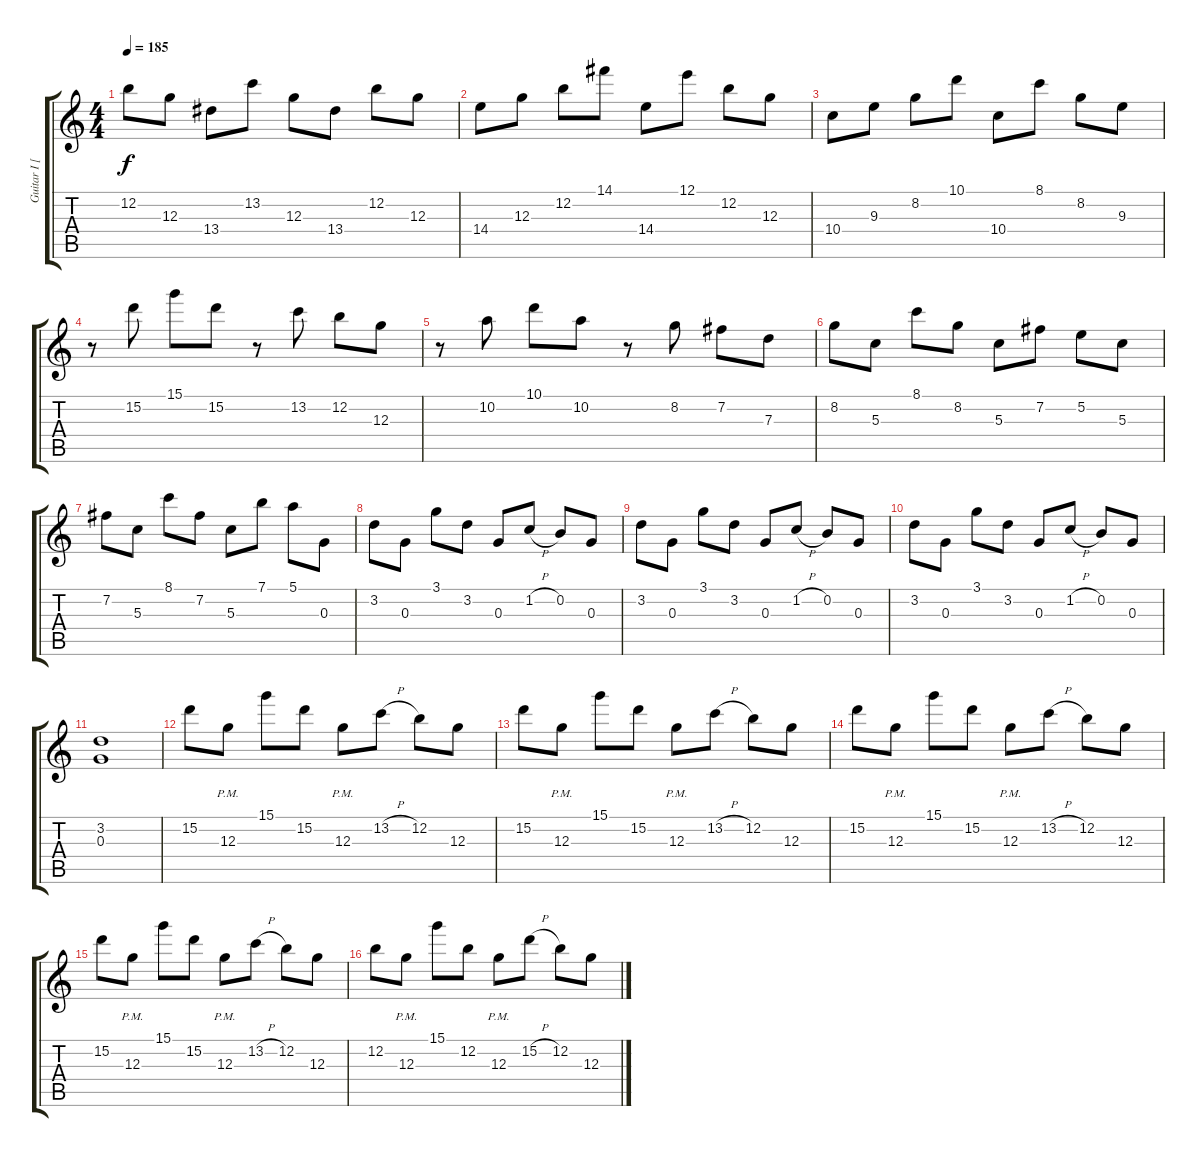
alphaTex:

\track ("Guitar I [Paul]" "Guitar I [") {instrument distortionguitar}
\staff {score tabs}
\tuning (E4 B3 G3 D3 A2 E2) {hide}
\ts (4 4)
\tempo 185
\clef g2
\ks c
12.2.8{dy f} 12.3.8 13.4.8 13.2.8 12.3.8 13.4.8 12.2.8 12.3.8 |
14.4.8 12.3.8 12.2.8 14.1.8 14.4.8 12.1.8 12.2.8 12.3.8 |
10.4.8 9.3.8 8.2.8 10.1.8 10.4.8 8.1.8 8.2.8 9.3.8 |
r.8 15.2.8 15.1.8 15.2.8 r.8 13.2.8 12.2.8 12.3.8 |
r.8 10.2.8 10.1.8 10.2.8 r.8 8.2.8 7.2.8 7.3.8 |
8.2.8 5.3.8 8.1.8 8.2.8 5.3.8 7.2.8 5.2.8 5.3.8 |
7.2.8 5.3.8 8.1.8 7.2.8 5.3.8 7.1.8 5.1.8 0.3.8 |
3.2.8 0.3.8 3.1.8 3.2.8 0.3.8 1.2{h}.8 0.2.8 0.3.8 |
3.2.8 0.3.8 3.1.8 3.2.8 0.3.8 1.2{h}.8 0.2.8 0.3.8 |
3.2.8 0.3.8 3.1.8 3.2.8 0.3.8 1.2{h}.8 0.2.8 0.3.8 |
(3.2 0.3).1 |
15.2.8 12.3{pm}.8 15.1.8 15.2.8 12.3{pm}.8 13.2{h}.8 12.2.8 12.3.8 |
15.2.8 12.3{pm}.8 15.1.8 15.2.8 12.3{pm}.8 13.2{h}.8 12.2.8 12.3.8 |
15.2.8 12.3{pm}.8 15.1.8 15.2.8 12.3{pm}.8 13.2{h}.8 12.2.8 12.3.8 |
15.2.8 12.3{pm}.8 15.1.8 15.2.8 12.3{pm}.8 13.2{h}.8 12.2.8 12.3.8 |
12.2.8 12.3{pm}.8 15.1.8 12.2.8 12.3{pm}.8 15.2{h}.8 12.2.8 12.3.8
